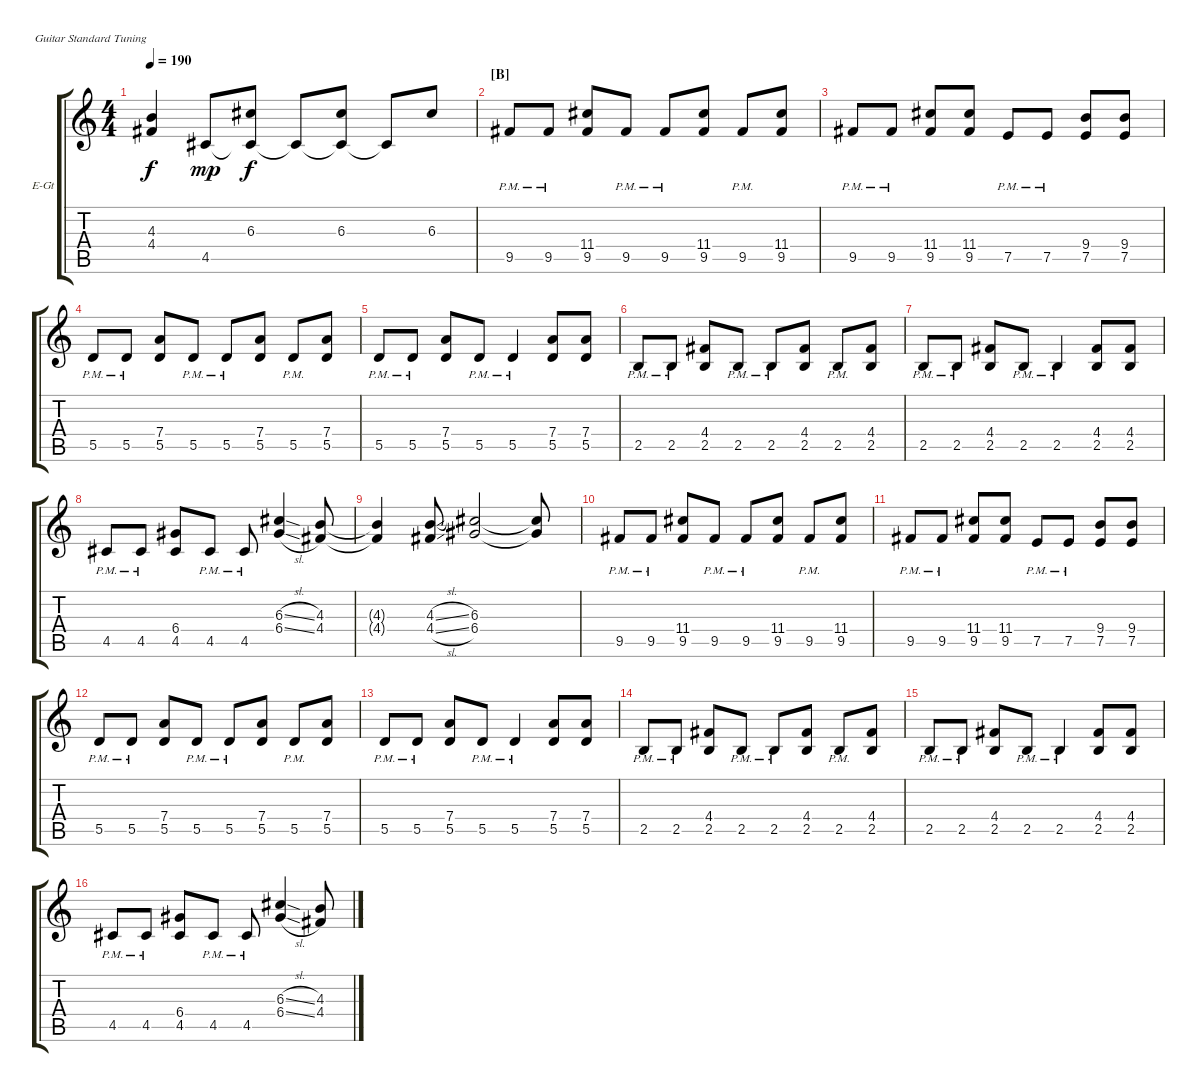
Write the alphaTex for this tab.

\bracketExtendMode groupsimilarinstruments
\firstSystemTrackNameOrientation horizontal
\otherSystemsTrackNameOrientation horizontal
\track ("Rhythm guitar 1" "E-Gt") {instrument distortionguitar}
\staff {score tabs}
\tuning (E4 B3 G3 D3 A2 E2)
\ts (4 4)
\tempo 190
\clef g2
\ks c
(4.3{t} 4.4{t}).4{dy f} 4.5.8{dy mp} (6.3 4.5{t}).8{dy f} 4.5{t}.8 (6.3 4.5{t}).8 4.5{t}.8 6.3.8 |
\section ("B" "")
9.5{pm}.8 9.5{pm}.8 (11.4 9.5).8 9.5{pm}.8 9.5{pm}.8 (11.4 9.5).8 9.5{pm}.8 (11.4 9.5).8 |
9.5{pm}.8 9.5{pm}.8 (11.4 9.5).8 (11.4 9.5).8 7.5{pm}.8 7.5{pm}.8 (9.4 7.5).8 (9.4 7.5).8 |
5.5{pm}.8 5.5{pm}.8 (7.4 5.5).8 5.5{pm}.8 5.5{pm}.8 (7.4 5.5).8 5.5{pm}.8 (7.4 5.5).8 |
5.5{pm}.8 5.5{pm}.8 (7.4 5.5).8 5.5{pm}.8 5.5{pm}.4 (7.4 5.5).8 (7.4 5.5).8 |
2.5{pm}.8 2.5{pm}.8 (4.4 2.5).8 2.5{pm}.8 2.5{pm}.8 (4.4 2.5).8 2.5{pm}.8 (4.4 2.5).8 |
2.5{pm}.8 2.5{pm}.8 (4.4 2.5).8 2.5{pm}.8 2.5{pm}.4 (4.4 2.5).8 (4.4 2.5).8 |
4.5{pm}.8 4.5{pm}.8 (6.4 4.5).8 4.5{pm}.8 4.5{pm}.8 (6.3{sl} 6.4{sl}).4 (4.3 4.4).8 |
(4.3{t} 4.4{t}).4 (4.4{sl} 4.3{sl}).8 (6.3 6.4).2 (6.4{t} 6.3{t}).8 |
9.5{pm}.8 9.5{pm}.8 (11.4 9.5).8 9.5{pm}.8 9.5{pm}.8 (11.4 9.5).8 9.5{pm}.8 (11.4 9.5).8 |
9.5{pm}.8 9.5{pm}.8 (11.4 9.5).8 (11.4 9.5).8 7.5{pm}.8 7.5{pm}.8 (9.4 7.5).8 (9.4 7.5).8 |
5.5{pm}.8 5.5{pm}.8 (7.4 5.5).8 5.5{pm}.8 5.5{pm}.8 (7.4 5.5).8 5.5{pm}.8 (7.4 5.5).8 |
5.5{pm}.8 5.5{pm}.8 (7.4 5.5).8 5.5{pm}.8 5.5{pm}.4 (7.4 5.5).8 (7.4 5.5).8 |
2.5{pm}.8 2.5{pm}.8 (4.4 2.5).8 2.5{pm}.8 2.5{pm}.8 (4.4 2.5).8 2.5{pm}.8 (4.4 2.5).8 |
2.5{pm}.8 2.5{pm}.8 (4.4 2.5).8 2.5{pm}.8 2.5{pm}.4 (4.4 2.5).8 (4.4 2.5).8 |
4.5{pm}.8 4.5{pm}.8 (6.4 4.5).8 4.5{pm}.8 4.5{pm}.8 (6.3{sl} 6.4{sl}).4 (4.3 4.4).8
